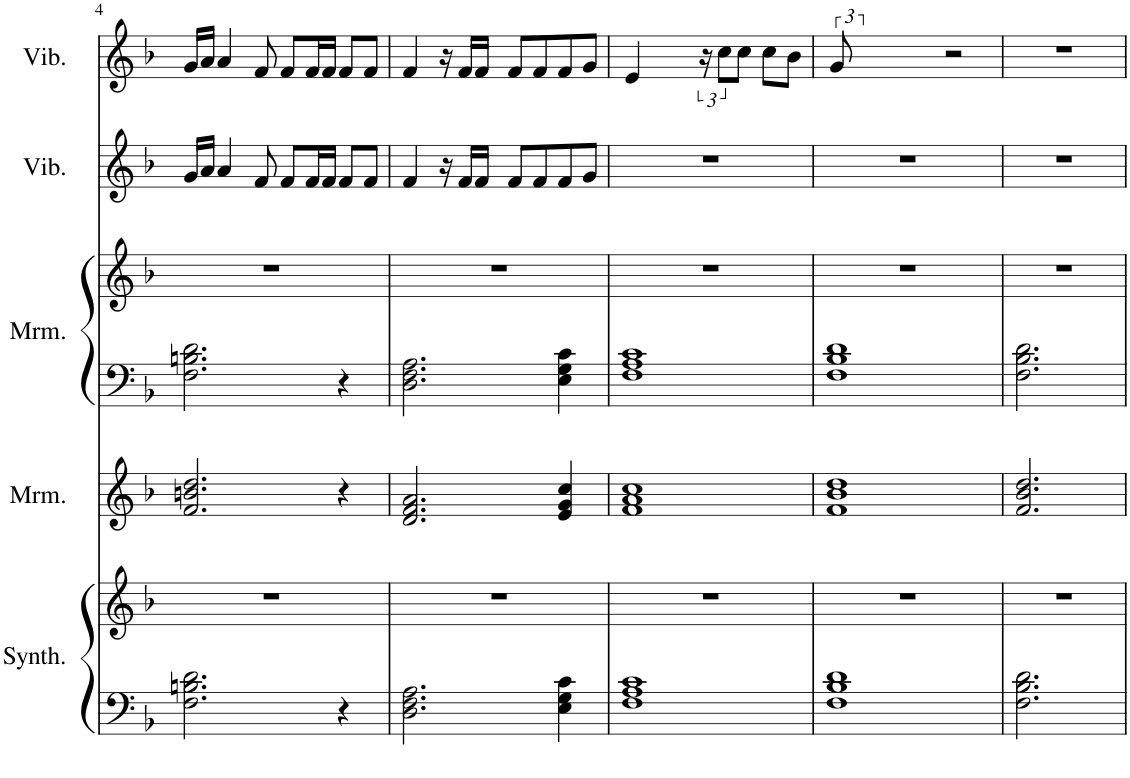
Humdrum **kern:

**kern	**kern	**kern	**kern	**kern	**kern	**kern
*part5	*part5	*part4	*part3	*part3	*part2	*part1
*staff7	*staff6	*staff5	*staff4	*staff3	*staff2	*staff1
*I"Square Synthesiser	*	*I"Marimba	*I"Marimba	*	*I"Vibraphone	*I"Vibraphone
*I'Synth.	*	*I'Mrm.	*I'Mrm.	*	*I'Vib.	*I'Vib.
!!LO:PB:g=z
*clefF4	*clefG2	*clefG2	*clefF4	*clefG2	*clefG2	*clefG2
*k[b-]	*k[b-]	*k[b-]	*k[b-]	*k[b-]	*k[b-]	*k[b-]
*M4/4	*M4/4	*M4/4	*M4/4	*M4/4	*M4/4	*M4/4
=4	=4	=4	=4	=4	=4	=4
2.F\ 2.Bn\ 2.d\	1r	2.f/ 2.bn/ 2.dd/	2.F\ 2.Bn\ 2.d\	1r	16g/LL	16g/LL
.	.	.	.	.	16a/JJ	16a/JJ
.	.	.	.	.	4a/	4a/
.	.	.	.	.	8f/	8f/
.	.	.	.	.	8f/L	8f/L
.	.	.	.	.	16f/L	16f/L
.	.	.	.	.	16f/JJ	16f/JJ
4r	.	4r	4r	.	8f/L	8f/L
.	.	.	.	.	8f/J	8f/J
=5	=5	=5	=5	=5	=5	=5
2.D\ 2.F\ 2.A\	1r	2.d/ 2.f/ 2.a/	2.D\ 2.F\ 2.A\	1r	4f/	4f/
.	.	.	.	.	16r	16r
.	.	.	.	.	16f/LL	16f/LL
.	.	.	.	.	16f/JJ	16f/JJ
.	.	.	.	.	16ryy	16ryy
.	.	.	.	.	8f/L	8f/L
.	.	.	.	.	8f/	8f/
4E\ 4G\ 4c\	.	4e/ 4g/ 4cc/	4E\ 4G\ 4c\	.	8f/	8f/
.	.	.	.	.	8g/J	8g/J
=6	=6	=6	=6	=6	=6	=6
1F 1A 1c	1r	1f 1a 1cc	1F 1A 1c	1r	1r	4e/
.	.	.	.	.	.	4ryy
.	.	.	.	.	.	24r
.	.	.	.	.	.	12cc\L
.	.	.	.	.	.	8cc\J
.	.	.	.	.	.	8cc\L
.	.	.	.	.	.	8b-\J
=7	=7	=7	=7	=7	=7	=7
1F 1B- 1d	1r	1f 1b- 1dd	1F 1B- 1d	1r	1r	12g/
.	.	.	.	.	.	24ryy
.	.	.	.	.	.	16ryy
.	.	.	.	.	.	8ryy
.	.	.	.	.	.	16ryy
.	.	.	.	.	.	8ryy
.	.	.	.	.	.	2r
=8	=8	=8	=8	=8	=8	=8
2.F\ 2.B-\ 2.d\	1r	2.f/ 2.b-/ 2.dd/	2.F\ 2.B-\ 2.d\	1r	1r	1r
4ryy	.	4ryy	4ryy	.	.	.
=	=	=	=	=	=	=
*-	*-	*-	*-	*-	*-	*-
